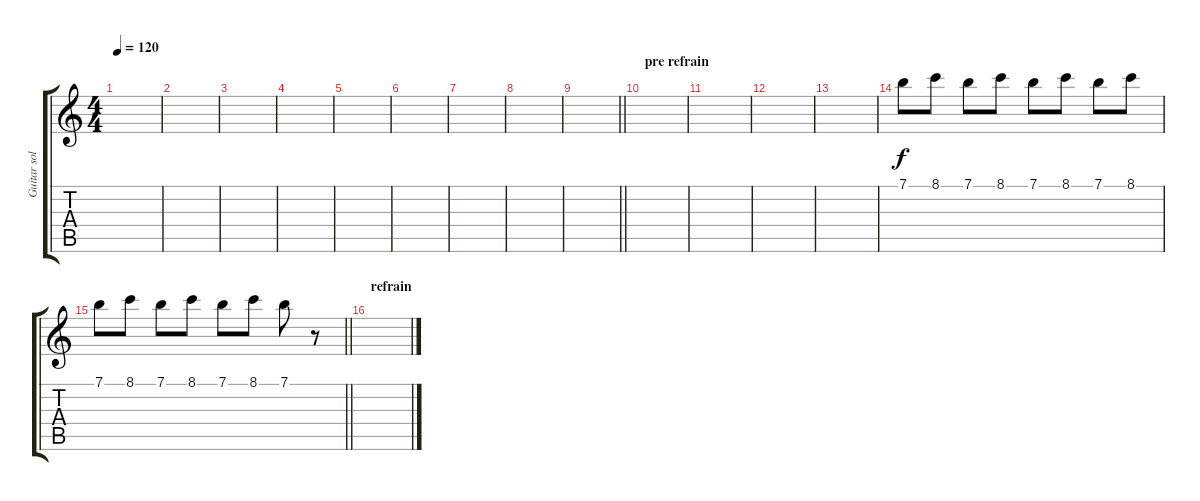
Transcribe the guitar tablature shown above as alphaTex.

\track ("Guitar solo" "Guitar sol") {instrument distortionguitar}
\staff {score tabs}
\tuning (E4 B3 G3 D3 A2 E2) {hide}
\ts (4 4)
\tempo 120
\clef g2
\ks c
|
|
|
|
|
|
|
|
\barLineRight lightlight
|
\section ("" "pre refrain")
|
|
|
|
7.1.8 8.1.8 7.1.8 8.1.8 7.1.8 8.1.8 7.1.8 8.1.8 |
\barLineRight lightlight
7.1.8 8.1.8 7.1.8 8.1.8 7.1.8 8.1.8 7.1.8 r.8 |
\section ("" "refrain")
